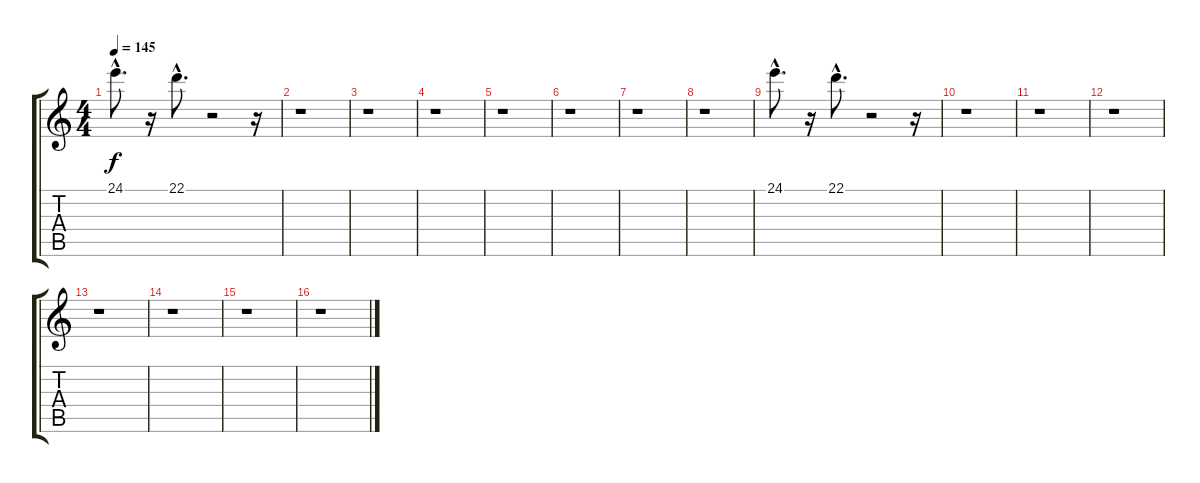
\track "" {instrument fx7echoes}
\staff {score tabs}
\tuning (E4 B3 G3 D3 A2 E2) {hide}
\ts (4 4)
\tempo 145
\clef g2
\ks c
24.1{hac}.8{d dy f instrument fx7echoes} r.16 22.1{hac}.8{d} r.2 r.16 |
r.1 |
r.1 |
r.1 |
r.1 |
r.1 |
r.1 |
r.1 |
24.1{hac}.8{d} r.16 22.1{hac}.8{d} r.2 r.16 |
r.1 |
r.1 |
r.1 |
r.1 |
r.1 |
r.1 |
r.1
